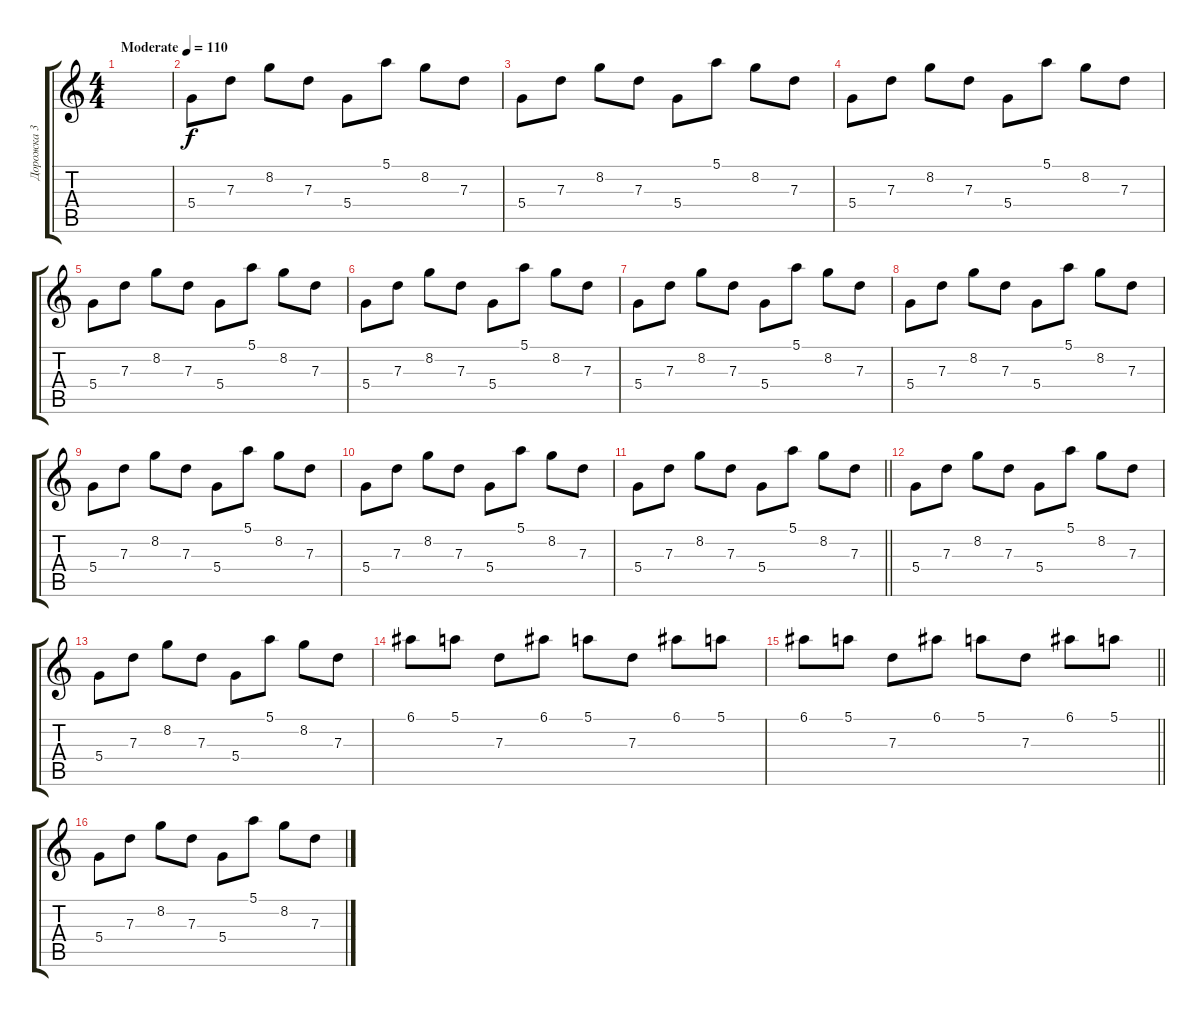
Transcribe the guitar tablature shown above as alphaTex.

\track ("Дорожка 3" "Дорожка 3") {instrument electricguitarclean}
\staff {score tabs}
\tuning (E4 B3 G3 D3 A2 E2) {hide}
\ts (4 4)
\tempo (110 "Moderate")
\clef g2
\ks c
|
5.4.8 7.3.8 8.2.8 7.3.8 5.4.8 5.1.8 8.2.8 7.3.8 |
5.4.8 7.3.8 8.2.8 7.3.8 5.4.8 5.1.8 8.2.8 7.3.8 |
5.4.8 7.3.8 8.2.8 7.3.8 5.4.8 5.1.8 8.2.8 7.3.8 |
5.4.8 7.3.8 8.2.8 7.3.8 5.4.8 5.1.8 8.2.8 7.3.8 |
5.4.8 7.3.8 8.2.8 7.3.8 5.4.8 5.1.8 8.2.8 7.3.8 |
5.4.8 7.3.8 8.2.8 7.3.8 5.4.8 5.1.8 8.2.8 7.3.8 |
5.4.8 7.3.8 8.2.8 7.3.8 5.4.8 5.1.8 8.2.8 7.3.8 |
5.4.8 7.3.8 8.2.8 7.3.8 5.4.8 5.1.8 8.2.8 7.3.8 |
5.4.8 7.3.8 8.2.8 7.3.8 5.4.8 5.1.8 8.2.8 7.3.8 |
\barLineRight lightlight
5.4.8 7.3.8 8.2.8 7.3.8 5.4.8 5.1.8 8.2.8 7.3.8 |
\section ("" "")
5.4.8 7.3.8 8.2.8 7.3.8 5.4.8 5.1.8 8.2.8 7.3.8 |
5.4.8 7.3.8 8.2.8 7.3.8 5.4.8 5.1.8 8.2.8 7.3.8 |
6.1.8 5.1.8 7.3.8 6.1.8 5.1.8 7.3.8 6.1.8 5.1.8 |
\barLineRight lightlight
6.1.8{volume 9} 5.1.8 7.3.8 6.1.8 5.1.8 7.3.8 6.1.8 5.1.8 |
5.4.8 7.3.8 8.2.8 7.3.8 5.4.8 5.1.8 8.2.8 7.3.8
